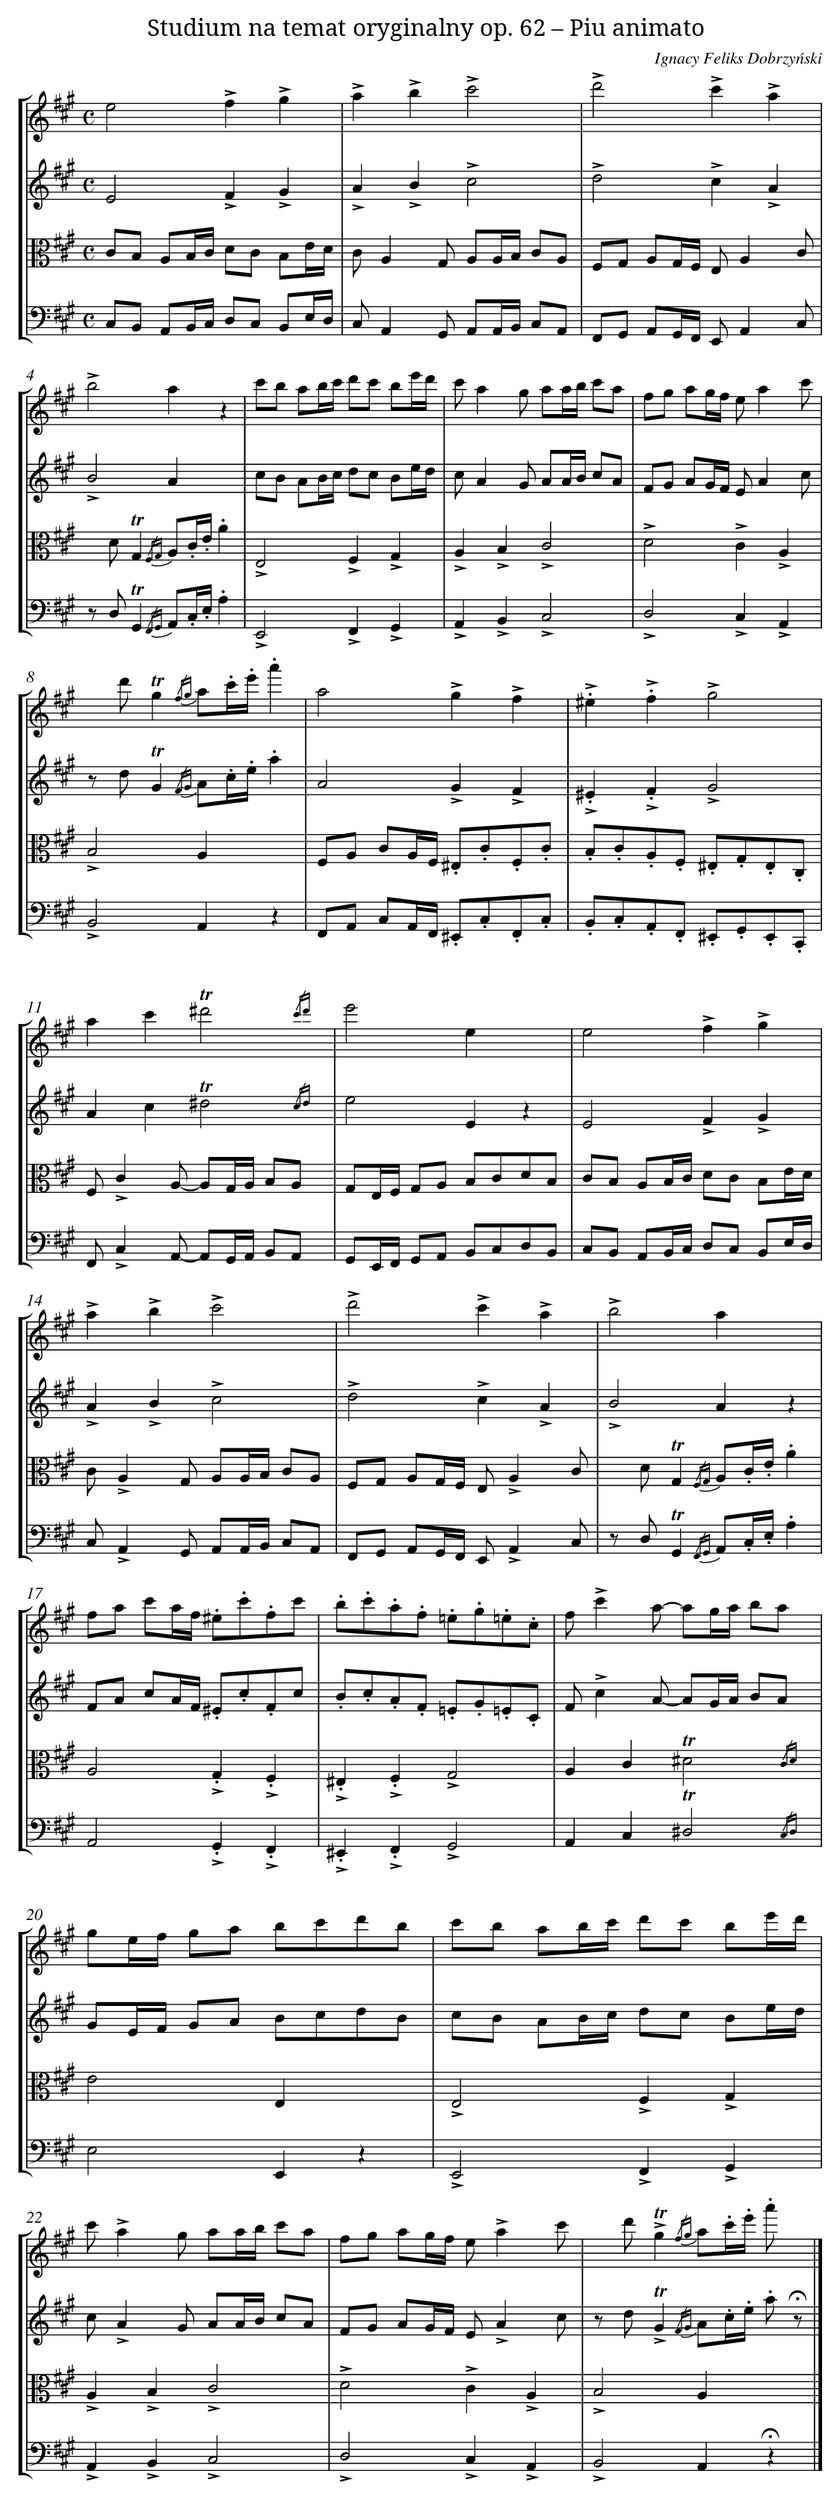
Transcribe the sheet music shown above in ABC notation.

X:1
T: Studium na temat oryginalny op. 62 – Piu animato
C: Ignacy Feliks Dobrzyński
L: 1/8
M: C
%%staves [1 2 3 4]
V: 1 clef=treble
V: 2 clef=treble
V: 3 clef=alto
V: 4 clef=bass
K: A
[V:1] e4!accent!f2!accent!g2 |
[V:2] E4!accent!F2!accent!G2 |
[V:3] CB, A,B,/C/ DC B,E/D/ |
[V:4] C,B,, A,,B,,/C,/ D,C, B,,E,/D,/ |
[V:1] !accent!a2!accent!b2!accent!c'4 |
[V:2] !accent!A2!accent!B2!accent!c4 |
[V:3] CA,2G, A,A,/B,/ CA, |
[V:4] C,A,,2G,, A,,A,,/B,,/ C,A,, |
[V:1] !accent!d'4!accent!c'2!accent!a2 |
[V:2] !accent!d4!accent!c2!accent!A2 |
[V:3] F,G, A,G,/F,/ E,A,2C |
[V:4] F,,G,, A,,G,,/F,,/ E,,A,,2C, |
[V:1] !accent!b4a2z2 |
[V:2] !accent!B4A2x2 |
[V:3] x D!trill!G,2{/F,G,} A,.C/.E/.A2 |
[V:4] z D,!trill!G,,2{/F,,G,,} A,,.C,/.E,/.A,2 |
[V:1] c'b ab/c'/ d'c' be'/d'/ |
[V:2] cB AB/c/ dc Be/d/ |
[V:3] !accent!E,4!accent!F,2!accent!G,2 |
[V:4] !accent!E,,4!accent!F,,2!accent!G,,2 |
[V:1] c'a2g aa/b/ c'a |
[V:2] cA2G AA/B/ cA |
[V:3] !accent!A,2!accent!B,2!accent!C4 |
[V:4] !accent!A,,2!accent!B,,2!accent!C,4 |
[V:1] fg ag/f/ ea2c' |
[V:2] FG AG/F/ EA2c |
[V:3] !accent!D4!accent!C2!accent!A,2 |
[V:4] !accent!D,4!accent!C,2!accent!A,,2 |
[V:1] x d'!trill!g2{/fg} a.c'/.e'/.a'2 |
[V:2] z d!trill!G2{/FG} A.c/.e/.a2 |
[V:3] !accent!B,4A,2x2 |
[V:4] !accent!B,,4A,,2z2 |
[V:1] a4!accent!g2!accent!f2 |
[V:2] A4!accent!G2!accent!F2 |
[V:3] F,A, CA,/F,/ .^E,.C.F,.C |
[V:4] F,,A,, C,A,,/F,,/ .^E,,.C,.F,,.C, |
[V:1] .!accent!^e2.!accent!f2!accent!g4 |
[V:2] .!accent!^E2.!accent!F2!accent!G4 |
[V:3] .B,.C.A,.F, .^E,.G,.E,.C, |
[V:4] .B,,.C,.A,,.F,, .^E,,.G,,.E,,.C,, |
[V:1] a2c'2!trill!^d'4{/c'd'} |
[V:2] A2c2!trill!^d4{/cd} |
[V:3] F,!accent!C2A,- A,G,/A,/ B,A, |
[V:4] F,,!accent!C,2A,,- A,,G,,/A,,/ B,,A,, |
[V:1] e'4e2x2 |
[V:2] e4E2z2 |
[V:3] G,E,/F,/ G,A, B,CDB, |
[V:4] G,,E,,/F,,/ G,,A,, B,,C,D,B,, |
[V:1] e4!accent!f2!accent!g2 |
[V:2] E4!accent!F2!accent!G2 |
[V:3] CB, A,B,/C/ DC B,E/D/ |
[V:4] C,B,, A,,B,,/C,/ D,C, B,,E,/D,/ |
[V:1] !accent!a2!accent!b2!accent!c'4 |
[V:2] !accent!A2!accent!B2!accent!c4 |
[V:3] C!accent!A,2G, A,A,/B,/ CA, |
[V:4] C,!accent!A,,2G,, A,,A,,/B,,/ C,A,, |
[V:1] !accent!d'4!accent!c'2!accent!a2 |
[V:2] !accent!d4!accent!c2!accent!A2 |
[V:3] F,G, A,G,/F,/ E,!accent!A,2C |
[V:4] F,,G,, A,,G,,/F,,/ E,,!accent!A,,2C, |
[V:1] !accent!b4a2x2 |
[V:2] !accent!B4A2z2 |
[V:3] x D!trill!G,2{/F,G,} A,.C/.E/.A2 |
[V:4] z D,!trill!G,,2{/F,,G,,} A,,.C,/.E,/.A,2 |
[V:1] fa c'a/f/ .^e.c'.fc' |
[V:2] FA cA/F/ .^E.c.Fc |
[V:3] A,4.!accent!G,2.!accent!F,2 |
[V:4] A,,4.!accent!G,,2.!accent!F,,2 |
[V:1] .b.c'.a.f .=e.g.=e.c |
[V:2] .B.c.A.F .=E.G.=E.C |
[V:3] .!accent!^E,2.!accent!F,2!accent!G,4 |
[V:4] .!accent!^E,,2.!accent!F,,2!accent!G,,4 |
[V:1] f!accent!c'2a- ag/a/ ba |
[V:2] F!accent!c2A- AG/A/ BA |
[V:3] A,2C2!trill!^D4{/CD} |
[V:4] A,,2C,2!trill!^D,4{/C,D,} |
[V:1] ge/f/ ga bc'd'b |
[V:2] GE/F/ GA BcdB |
[V:3] E4E,2x2 |
[V:4] E,4E,,2z2 |
[V:1] c'b ab/c'/ d'c' be'/d'/ |
[V:2] cB AB/c/ dc Be/d/ |
[V:3] !accent!E,4!accent!F,2!accent!G,2 |
[V:4] !accent!E,,4!accent!F,,2!accent!G,,2 |
[V:1] c'!accent!a2g aa/b/ c'a |
[V:2] c!accent!A2G AA/B/ cA |
[V:3] !accent!A,2!accent!B,2!accent!C4 |
[V:4] !accent!A,,2!accent!B,,2!accent!C,4 |
[V:1] fg ag/f/ e!accent!a2c' |
[V:2] FG AG/F/ E!accent!A2c |
[V:3] !accent!D4!accent!C2!accent!A,2 |
[V:4] !accent!D,4!accent!C,2!accent!A,,2 |
[V:1] x d'!accent!!trill!g2{/fg} a.c'/.e'/ .a' x |]
[V:2] z d!accent!!trill!G2{/FG} A.c/.e/ .a !fermata!z |]
[V:3] !accent!B,4A,2x2 |]
[V:4] !accent!B,,4A,,2!fermata!z2 |]
